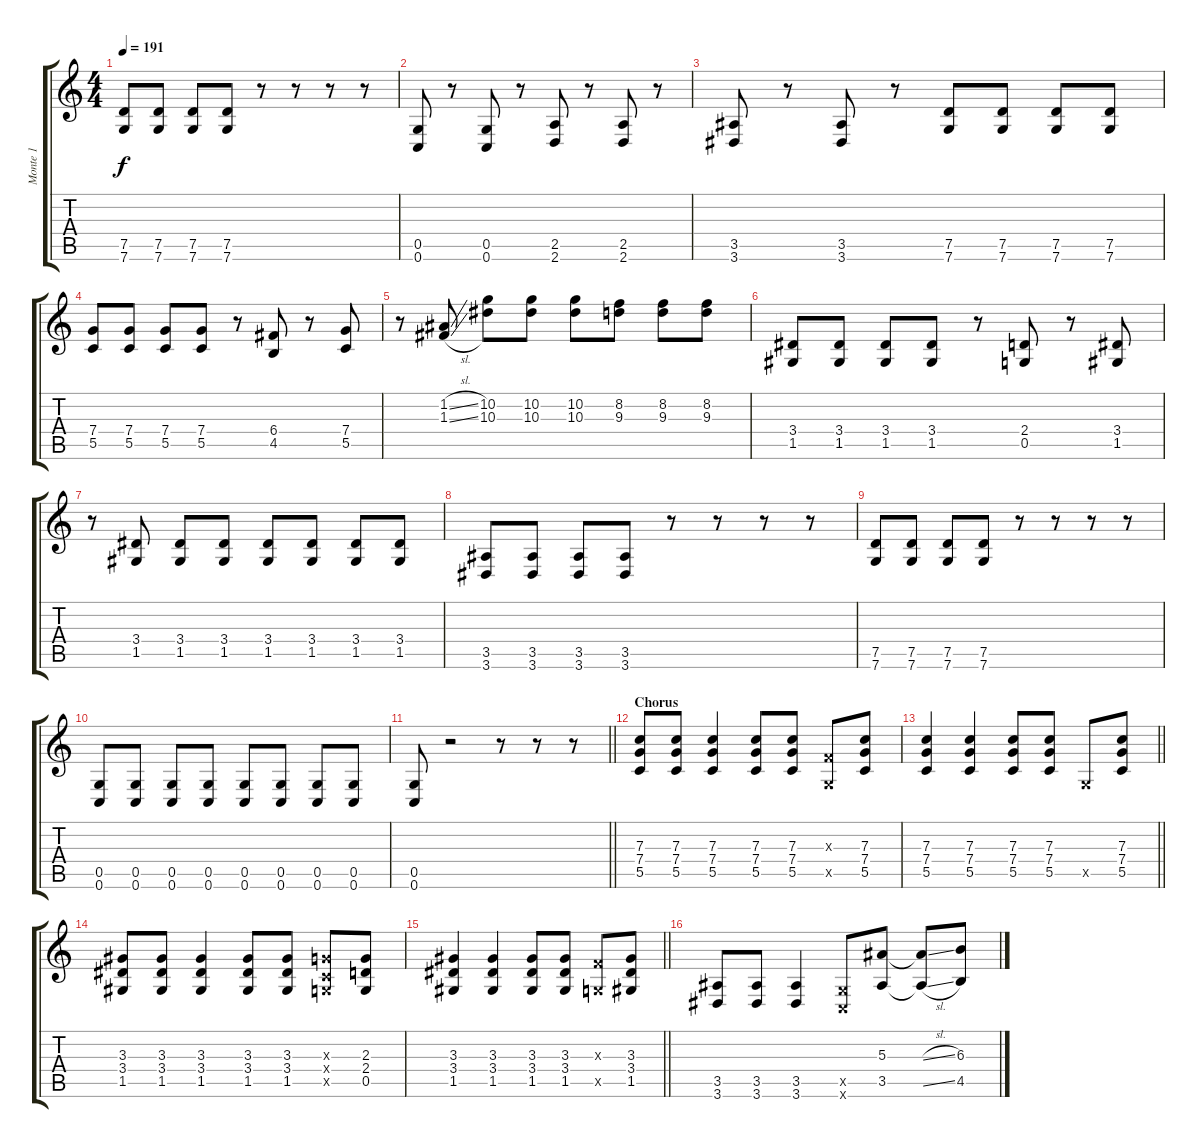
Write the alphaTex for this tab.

\track ("Monte 1" "Monte 1") {instrument distortionguitar}
\staff {score tabs}
\tuning (D4 A3 F3 C3 G2 C2) {hide}
\ts (4 4)
\tempo 191
\clef g2
\ks c
(7.5 7.6).8{dy f} (7.5 7.6).8 (7.5 7.6).8 (7.5 7.6).8 r.8 r.8 r.8 r.8 |
(0.5 0.6).8 r.8 (0.5 0.6).8 r.8 (2.5 2.6).8 r.8 (2.5 2.6).8 r.8 |
(3.5 3.6).8 r.8 (3.5 3.6).8 r.8 (7.5 7.6).8 (7.5 7.6).8 (7.5 7.6).8 (7.5 7.6).8 |
(7.4 5.5).8 (7.4 5.5).8 (7.4 5.5).8 (7.4 5.5).8 r.8 (6.4 4.5).8 r.8 (7.4 5.5).8 |
r.8 (1.2{sl} 1.3{sl}).8 (10.2 10.3).8 (10.2 10.3).8 (10.2 10.3).8 (8.2 9.3).8 (8.2 9.3).8 (8.2 9.3).8 |
(3.4 1.5).8 (3.4 1.5).8 (3.4 1.5).8 (3.4 1.5).8 r.8 (2.4 0.5).8 r.8 (3.4 1.5).8 |
r.8 (3.4 1.5).8 (3.4 1.5).8 (3.4 1.5).8 (3.4 1.5).8 (3.4 1.5).8 (3.4 1.5).8 (3.4 1.5).8 |
(3.5 3.6).8 (3.5 3.6).8 (3.5 3.6).8 (3.5 3.6).8 r.8 r.8 r.8 r.8 |
(7.5 7.6).8 (7.5 7.6).8 (7.5 7.6).8 (7.5 7.6).8 r.8 r.8 r.8 r.8 |
(0.5 0.6).8 (0.5 0.6).8 (0.5 0.6).8 (0.5 0.6).8 (0.5 0.6).8 (0.5 0.6).8 (0.5 0.6).8 (0.5 0.6).8 |
\barLineRight lightlight
(0.5 0.6).8 r.2 r.8 r.8 r.8 |
\section ("" "Chorus")
(7.3 7.4 5.5).8 (7.3 7.4 5.5).8 (7.3 7.4 5.5).4 (7.3 7.4 5.5).8 (7.3 7.4 5.5).8 (0.3{x} 0.5{x}).8 (7.3 7.4 5.5).8 |
\barLineRight lightlight
(7.3 7.4 5.5).4 (7.3 7.4 5.5).4 (7.3 7.4 5.5).8 (7.3 7.4 5.5).8 0.5{x}.8 (7.3 7.4 5.5).8 |
(3.3 3.4 1.5).8 (3.3 3.4 1.5).8 (3.3 3.4 1.5).4 (3.3 3.4 1.5).8 (3.3 3.4 1.5).8 (2.3{x} 0.4{x} 0.5{x}).8 (2.3 2.4 0.5).8 |
\barLineRight lightlight
(3.3 3.4 1.5).4 (3.3 3.4 1.5).4 (3.3 3.4 1.5).8 (3.3 3.4 1.5).8 (0.3{x} 0.5{x}).8 (3.3 3.4 1.5).8 |
(3.5 3.6).8 (3.5 3.6).8 (3.5 3.6).4 (0.5{x} 0.6{x}).8 (5.3 3.5).8 (5.3{sl t} 3.5{sl t}).8 (6.3 4.5).8
